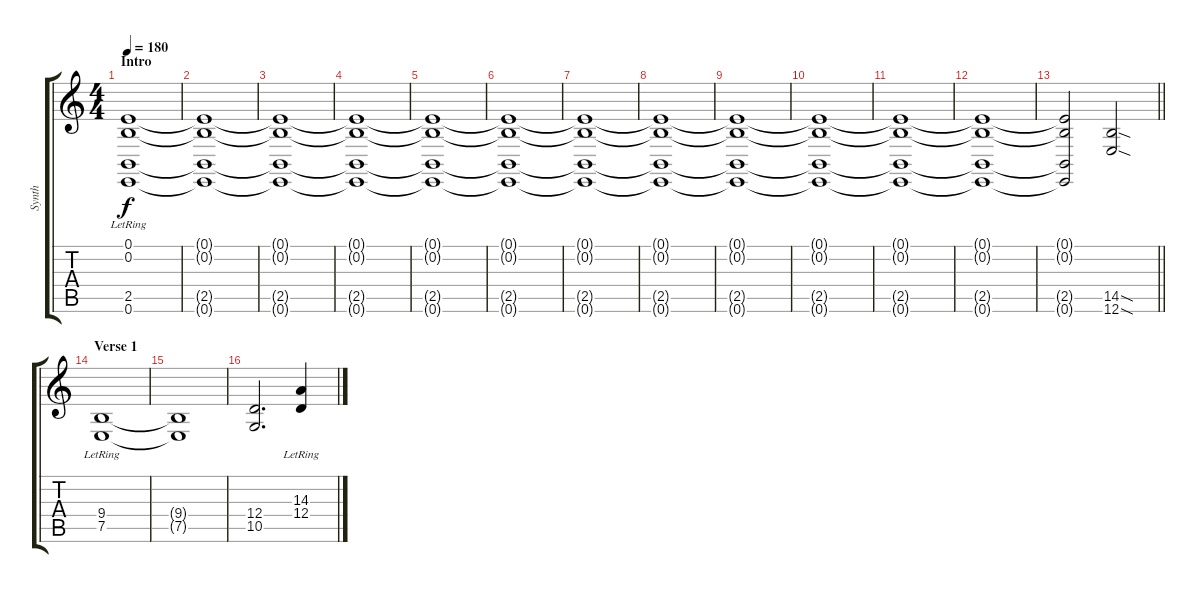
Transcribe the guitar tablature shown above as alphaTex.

\track ("Synth" "Synth") {instrument stringensemble1}
\staff {score tabs}
\tuning (E4 B3 G3 D3 A2 E2) {hide}
\ts (4 4)
\section ("" "Intro")
\tempo 180
\clef g2
\ks c
(0.1{lr} 0.2{lr} 2.5{lr} 0.6{lr}).1{dy f volume 8 instrument stringensemble1} |
(0.1{t} 0.2{t} 2.5{t} 0.6{t}).1 |
(0.1{t} 0.2{t} 2.5{t} 0.6{t}).1 |
(0.1{t} 0.2{t} 2.5{t} 0.6{t}).1 |
(0.1{t} 0.2{t} 2.5{t} 0.6{t}).1 |
(0.1{t} 0.2{t} 2.5{t} 0.6{t}).1 |
(0.1{t} 0.2{t} 2.5{t} 0.6{t}).1 |
(0.1{t} 0.2{t} 2.5{t} 0.6{t}).1 |
(0.1{t} 0.2{t} 2.5{t} 0.6{t}).1 |
(0.1{t} 0.2{t} 2.5{t} 0.6{t}).1 |
(0.1{t} 0.2{t} 2.5{t} 0.6{t}).1 |
(0.1{t} 0.2{t} 2.5{t} 0.6{t}).1 |
\barLineRight lightlight
(0.1{t} 0.2{t} 2.5{t} 0.6{t}).2 (14.5{sod} 12.6{sod}).2{volume 7} |
\section ("" "Verse 1")
(9.4{lr} 7.5{lr}).1 |
(9.4{t} 7.5{t}).1 |
(12.4 10.5).2{d} (14.3{lr} 12.4{lr}).4
